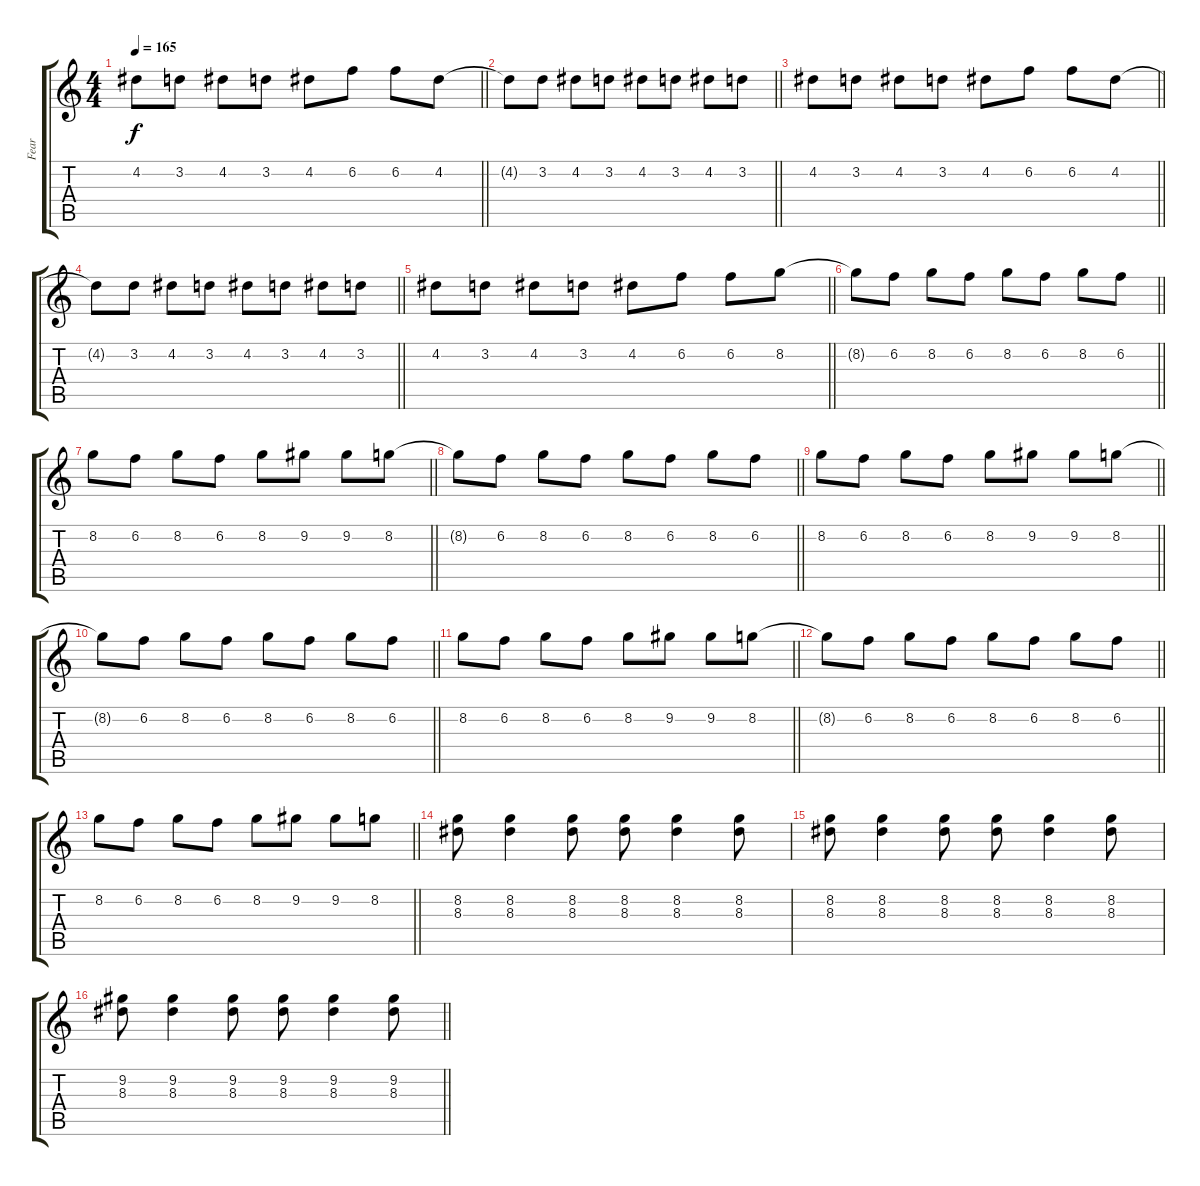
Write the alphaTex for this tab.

\track ("Fear" "Fear") {instrument overdrivenguitar}
\staff {score tabs}
\tuning (E4 B3 G3 D3 A2 E2) {hide}
\ts (4 4)
\tempo 165
\clef g2
\barLineRight lightlight
\ks c
4.2.8{dy f} 3.2.8 4.2.8 3.2.8 4.2.8 6.2.8 6.2.8 4.2.8 |
\barLineRight lightlight
4.2{t}.8 3.2.8 4.2.8 3.2.8 4.2.8 3.2.8 4.2.8 3.2.8 |
\barLineRight lightlight
4.2.8 3.2.8 4.2.8 3.2.8 4.2.8 6.2.8 6.2.8 4.2.8 |
\barLineRight lightlight
4.2{t}.8 3.2.8 4.2.8 3.2.8 4.2.8 3.2.8 4.2.8 3.2.8 |
\barLineRight lightlight
4.2.8 3.2.8 4.2.8 3.2.8 4.2.8 6.2.8 6.2.8 8.2.8 |
\barLineRight lightlight
8.2{t}.8 6.2.8 8.2.8 6.2.8 8.2.8 6.2.8 8.2.8 6.2.8 |
\barLineRight lightlight
8.2.8 6.2.8 8.2.8 6.2.8 8.2.8 9.2.8 9.2.8 8.2.8 |
\barLineRight lightlight
8.2{t}.8 6.2.8 8.2.8 6.2.8 8.2.8 6.2.8 8.2.8 6.2.8 |
\barLineRight lightlight
8.2.8 6.2.8 8.2.8 6.2.8 8.2.8 9.2.8 9.2.8 8.2.8 |
\barLineRight lightlight
8.2{t}.8 6.2.8 8.2.8 6.2.8 8.2.8 6.2.8 8.2.8 6.2.8 |
\barLineRight lightlight
8.2.8 6.2.8 8.2.8 6.2.8 8.2.8 9.2.8 9.2.8 8.2.8 |
\barLineRight lightlight
8.2{t}.8 6.2.8 8.2.8 6.2.8 8.2.8 6.2.8 8.2.8 6.2.8 |
\barLineRight lightlight
8.2.8 6.2.8 8.2.8 6.2.8 8.2.8 9.2.8 9.2.8 8.2.8 |
\section ("" "")
(8.2 8.3).8 (8.2 8.3).4 (8.2 8.3).8 (8.2 8.3).8 (8.2 8.3).4 (8.2 8.3).8 |
(8.2 8.3).8 (8.2 8.3).4 (8.2 8.3).8 (8.2 8.3).8 (8.2 8.3).4 (8.2 8.3).8 |
\barLineRight lightlight
(9.2 8.3).8 (9.2 8.3).4 (9.2 8.3).8 (9.2 8.3).8 (9.2 8.3).4 (9.2 8.3).8
